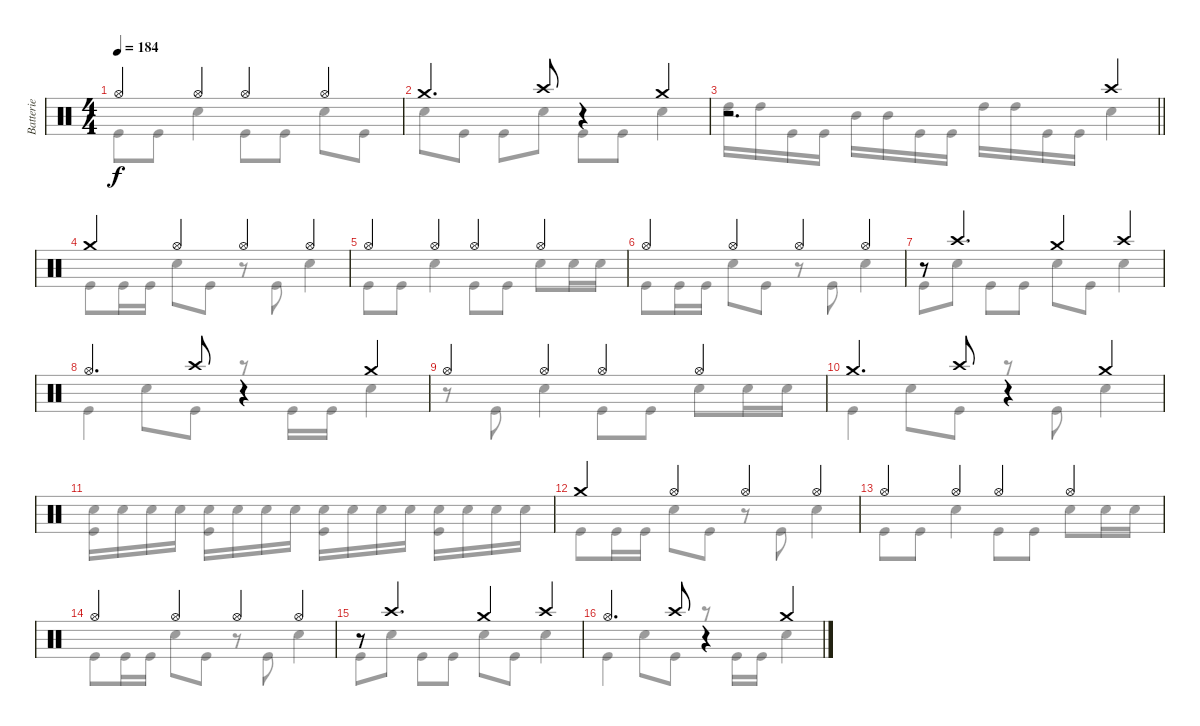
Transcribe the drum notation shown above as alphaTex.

\track ("Batterie" "Batterie") {instrument percussion}
\staff {score}
\articulation defaults
\voice
\ts (4 4)
\tempo 184
\clef neutral
\ks c "Hi-Hat (open)".4{dy f} "Hi-Hat (open)".4 "Hi-Hat (open)".4 "Hi-Hat (open)".4
|
"Crash medium (hit)".4{d} "Crash high (hit)".8 r.4 "Crash medium (hit)".4 |
\barLineRight lightlight
r.2{d} "Crash high (hit)".4 |
"Crash medium (hit)".4 "Hi-Hat (open)".4 "Hi-Hat (open)".4 "Hi-Hat (open)".4 |
"Hi-Hat (open)".4 "Hi-Hat (open)".4 "Hi-Hat (open)".4 "Hi-Hat (open)".4 |
"Hi-Hat (open)".4 "Hi-Hat (open)".4 "Hi-Hat (open)".4 "Hi-Hat (open)".4 |
r.8 "Crash high (hit)".4{d} "Crash medium (hit)".4 "Crash high (hit)".4 |
"Hi-Hat (open)".4{d} "Crash high (hit)".8 r.4 "Crash medium (hit)".4 |
"Hi-Hat (open)".4 "Hi-Hat (open)".4 "Hi-Hat (open)".4 "Hi-Hat (open)".4 |
"Crash medium (hit)".4{d} "Crash high (hit)".8 r.4 "Crash medium (hit)".4 |
|
"Crash medium (hit)".4 "Hi-Hat (open)".4 "Hi-Hat (open)".4 "Hi-Hat (open)".4 |
"Hi-Hat (open)".4 "Hi-Hat (open)".4 "Hi-Hat (open)".4 "Hi-Hat (open)".4 |
"Hi-Hat (open)".4 "Hi-Hat (open)".4 "Hi-Hat (open)".4 "Hi-Hat (open)".4 |
r.8 "Crash high (hit)".4{d} "Crash medium (hit)".4 "Crash high (hit)".4 |
"Hi-Hat (open)".4{d} "Crash high (hit)".8 r.4 "Crash medium (hit)".4
\voice
\clef neutral
\ottava regular
\simile none
\ks c "Kick (hit)".8{dy f} "Kick (hit)".8 "Snare (hit) 2".4 "Kick (hit)".8 "Kick (hit)".8 "Snare (hit) 2".8 "Kick (hit)".8
|
"Snare (hit) 2".8 "Kick (hit)".8 "Kick (hit)".8 "Snare (hit) 2".8 "Kick (hit)".8 "Kick (hit)".8 "Snare (hit) 2".4 |
\barLineRight lightlight "High Tom (hit)".16 "High Tom (hit)".16 "Kick (hit)".16 "Kick (hit)".16 "Mid Tom (hit)".16 "Mid Tom (hit)".16 "Kick (hit)".16 "Kick (hit)".16 "High Tom (hit)".16 "High Tom (hit)".16 "Kick (hit)".16 "Kick (hit)".16 "Snare (hit) 2".4
|
"Kick (hit)".8 "Kick (hit)".16 "Kick (hit)".16 "Snare (hit) 2".8 "Kick (hit)".8 r.8 "Kick (hit)".8 "Snare (hit) 2".4 |
"Kick (hit)".8 "Kick (hit)".8 "Snare (hit) 2".4 "Kick (hit)".8 "Kick (hit)".8 "Snare (hit) 2".8 "Snare (hit) 2".16 "Snare (hit) 2".16 |
"Kick (hit)".8 "Kick (hit)".16 "Kick (hit)".16 "Snare (hit) 2".8 "Kick (hit)".8 r.8 "Kick (hit)".8 "Snare (hit) 2".4 |
"Kick (hit)".8 "Snare (hit) 2".8 "Kick (hit)".8 "Kick (hit)".8 "Snare (hit) 2".8 "Kick (hit)".8 "Snare (hit) 2".4 |
"Kick (hit)".4 "Snare (hit) 2".8 "Kick (hit)".8 r.8 "Kick (hit)".16 "Kick (hit)".16 "Snare (hit) 2".4 |
r.8 "Kick (hit)".8 "Snare (hit) 2".4 "Kick (hit)".8 "Kick (hit)".8 "Snare (hit) 2".8 "Snare (hit) 2".16 "Snare (hit) 2".16 |
"Kick (hit)".4 "Snare (hit) 2".8 "Kick (hit)".8 r.8 "Kick (hit)".8 "Snare (hit) 2".4 |
("Snare (hit) 2" "Kick (hit)").16 "Snare (hit) 2".16 "Snare (hit) 2".16 "Snare (hit) 2".16 ("Snare (hit) 2" "Kick (hit)").16 "Snare (hit) 2".16 "Snare (hit) 2".16 "Snare (hit) 2".16 ("Snare (hit) 2" "Kick (hit)").16 "Snare (hit) 2".16 "Snare (hit) 2".16 "Snare (hit) 2".16 ("Snare (hit) 2" "Kick (hit)").16 "Snare (hit) 2".16 "Snare (hit) 2".16 "Snare (hit) 2".16 |
"Kick (hit)".8 "Kick (hit)".16 "Kick (hit)".16 "Snare (hit) 2".8 "Kick (hit)".8 r.8 "Kick (hit)".8 "Snare (hit) 2".4 |
"Kick (hit)".8 "Kick (hit)".8 "Snare (hit) 2".4 "Kick (hit)".8 "Kick (hit)".8 "Snare (hit) 2".8 "Snare (hit) 2".16 "Snare (hit) 2".16 |
"Kick (hit)".8 "Kick (hit)".16 "Kick (hit)".16 "Snare (hit) 2".8 "Kick (hit)".8 r.8 "Kick (hit)".8 "Snare (hit) 2".4 |
"Kick (hit)".8 "Snare (hit) 2".8 "Kick (hit)".8 "Kick (hit)".8 "Snare (hit) 2".8 "Kick (hit)".8 "Snare (hit) 2".4 |
"Kick (hit)".4 "Snare (hit) 2".8 "Kick (hit)".8 r.8 "Kick (hit)".16 "Kick (hit)".16 "Snare (hit) 2".4
